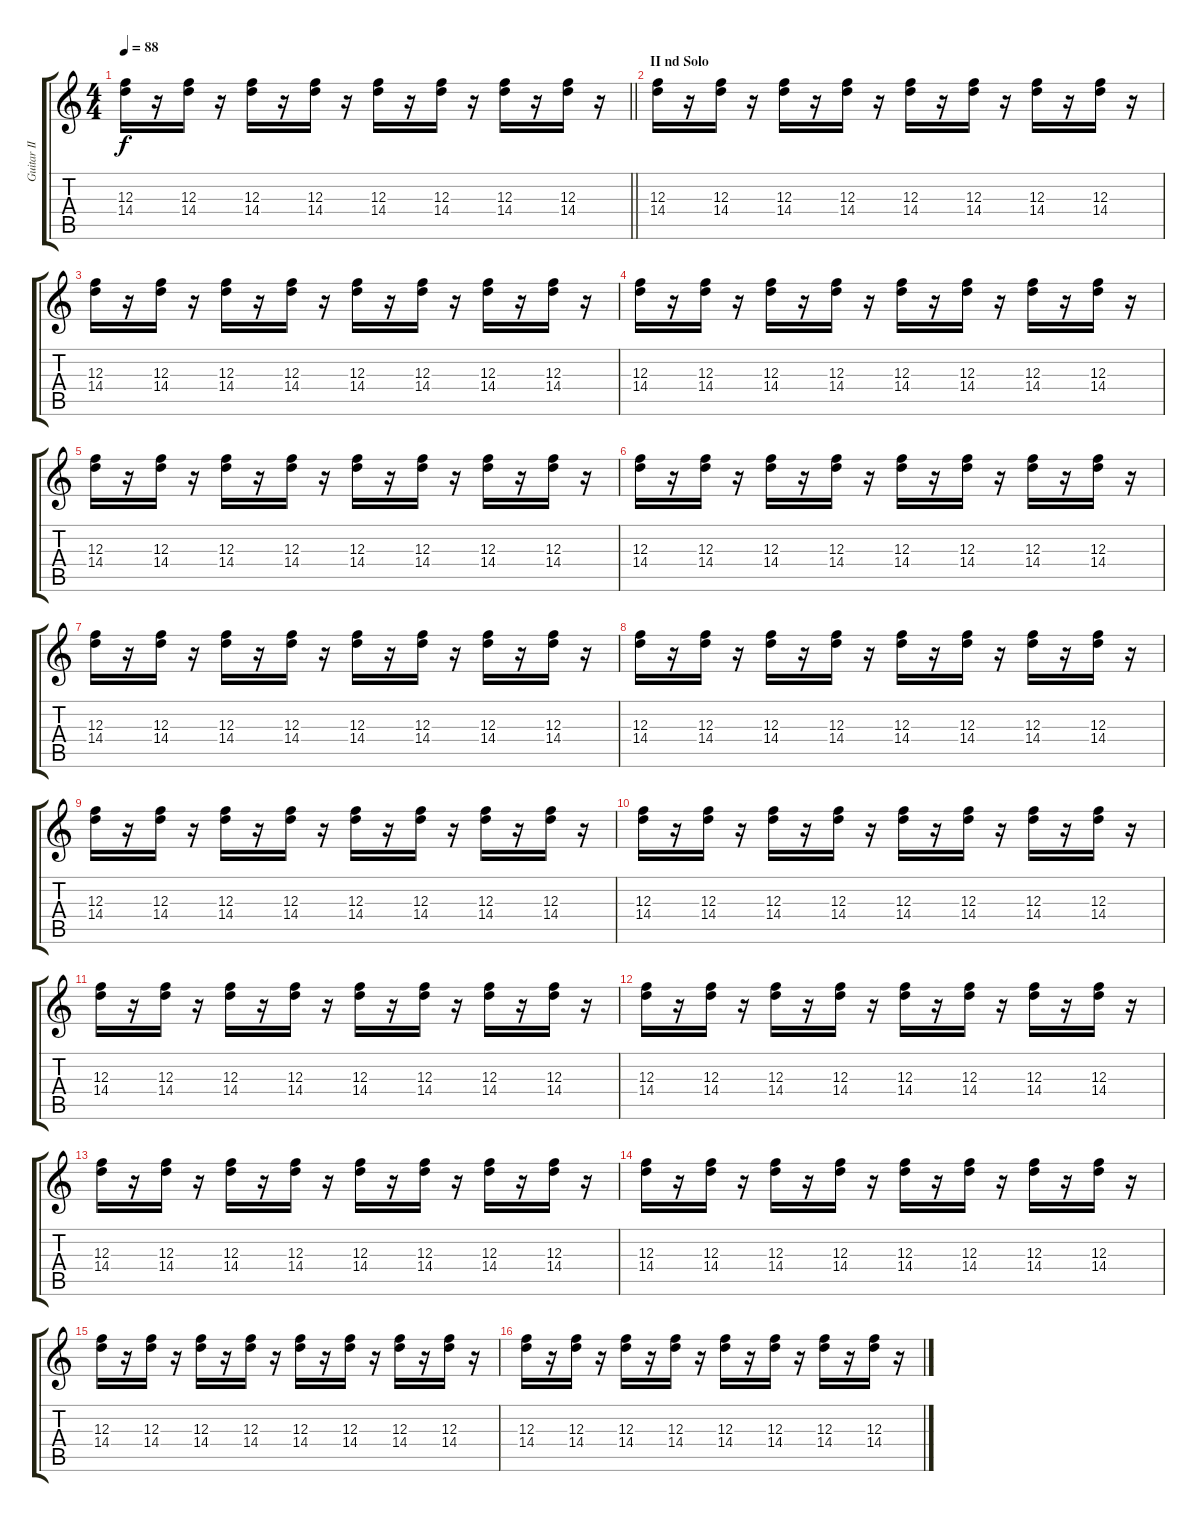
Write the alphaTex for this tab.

\track ("Guitar II" "Guitar II") {instrument electricguitarjazz}
\staff {score tabs}
\tuning (D4 A3 F3 C3 G2 D2) {hide}
\ts (4 4)
\tempo 88
\clef g2
\barLineRight lightlight
\ks c
(12.3 14.4).16{dy f} r.16 (12.3 14.4).16 r.16 (12.3 14.4).16 r.16 (12.3 14.4).16 r.16 (12.3 14.4).16 r.16 (12.3 14.4).16 r.16 (12.3 14.4).16 r.16 (12.3 14.4).16 r.16 |
\section ("" "II nd Solo")
(12.3 14.4).16 r.16 (12.3 14.4).16 r.16 (12.3 14.4).16 r.16 (12.3 14.4).16 r.16 (12.3 14.4).16 r.16 (12.3 14.4).16 r.16 (12.3 14.4).16 r.16 (12.3 14.4).16 r.16 |
(12.3 14.4).16 r.16 (12.3 14.4).16 r.16 (12.3 14.4).16 r.16 (12.3 14.4).16 r.16 (12.3 14.4).16 r.16 (12.3 14.4).16 r.16 (12.3 14.4).16 r.16 (12.3 14.4).16 r.16 |
(12.3 14.4).16 r.16 (12.3 14.4).16 r.16 (12.3 14.4).16 r.16 (12.3 14.4).16 r.16 (12.3 14.4).16 r.16 (12.3 14.4).16 r.16 (12.3 14.4).16 r.16 (12.3 14.4).16 r.16 |
(12.3 14.4).16 r.16 (12.3 14.4).16 r.16 (12.3 14.4).16 r.16 (12.3 14.4).16 r.16 (12.3 14.4).16 r.16 (12.3 14.4).16 r.16 (12.3 14.4).16 r.16 (12.3 14.4).16 r.16 |
(12.3 14.4).16 r.16 (12.3 14.4).16 r.16 (12.3 14.4).16 r.16 (12.3 14.4).16 r.16 (12.3 14.4).16 r.16 (12.3 14.4).16 r.16 (12.3 14.4).16 r.16 (12.3 14.4).16 r.16 |
(12.3 14.4).16 r.16 (12.3 14.4).16 r.16 (12.3 14.4).16 r.16 (12.3 14.4).16 r.16 (12.3 14.4).16 r.16 (12.3 14.4).16 r.16 (12.3 14.4).16 r.16 (12.3 14.4).16 r.16 |
(12.3 14.4).16 r.16 (12.3 14.4).16 r.16 (12.3 14.4).16 r.16 (12.3 14.4).16 r.16 (12.3 14.4).16 r.16 (12.3 14.4).16 r.16 (12.3 14.4).16 r.16 (12.3 14.4).16 r.16 |
(12.3 14.4).16 r.16 (12.3 14.4).16 r.16 (12.3 14.4).16 r.16 (12.3 14.4).16 r.16 (12.3 14.4).16 r.16 (12.3 14.4).16 r.16 (12.3 14.4).16 r.16 (12.3 14.4).16 r.16 |
(12.3 14.4).16 r.16 (12.3 14.4).16 r.16 (12.3 14.4).16 r.16 (12.3 14.4).16 r.16 (12.3 14.4).16 r.16 (12.3 14.4).16 r.16 (12.3 14.4).16 r.16 (12.3 14.4).16 r.16 |
(12.3 14.4).16 r.16 (12.3 14.4).16 r.16 (12.3 14.4).16 r.16 (12.3 14.4).16 r.16 (12.3 14.4).16 r.16 (12.3 14.4).16 r.16 (12.3 14.4).16 r.16 (12.3 14.4).16 r.16 |
(12.3 14.4).16 r.16 (12.3 14.4).16 r.16 (12.3 14.4).16 r.16 (12.3 14.4).16 r.16 (12.3 14.4).16 r.16 (12.3 14.4).16 r.16 (12.3 14.4).16 r.16 (12.3 14.4).16 r.16 |
(12.3 14.4).16 r.16 (12.3 14.4).16 r.16 (12.3 14.4).16 r.16 (12.3 14.4).16 r.16 (12.3 14.4).16 r.16 (12.3 14.4).16 r.16 (12.3 14.4).16 r.16 (12.3 14.4).16 r.16 |
(12.3 14.4).16 r.16 (12.3 14.4).16 r.16 (12.3 14.4).16 r.16 (12.3 14.4).16 r.16 (12.3 14.4).16 r.16 (12.3 14.4).16 r.16 (12.3 14.4).16 r.16 (12.3 14.4).16 r.16 |
(12.3 14.4).16 r.16 (12.3 14.4).16 r.16 (12.3 14.4).16 r.16 (12.3 14.4).16 r.16 (12.3 14.4).16 r.16 (12.3 14.4).16 r.16 (12.3 14.4).16 r.16 (12.3 14.4).16 r.16 |
(12.3 14.4).16 r.16 (12.3 14.4).16 r.16 (12.3 14.4).16 r.16 (12.3 14.4).16 r.16 (12.3 14.4).16 r.16 (12.3 14.4).16 r.16 (12.3 14.4).16 r.16 (12.3 14.4).16 r.16
